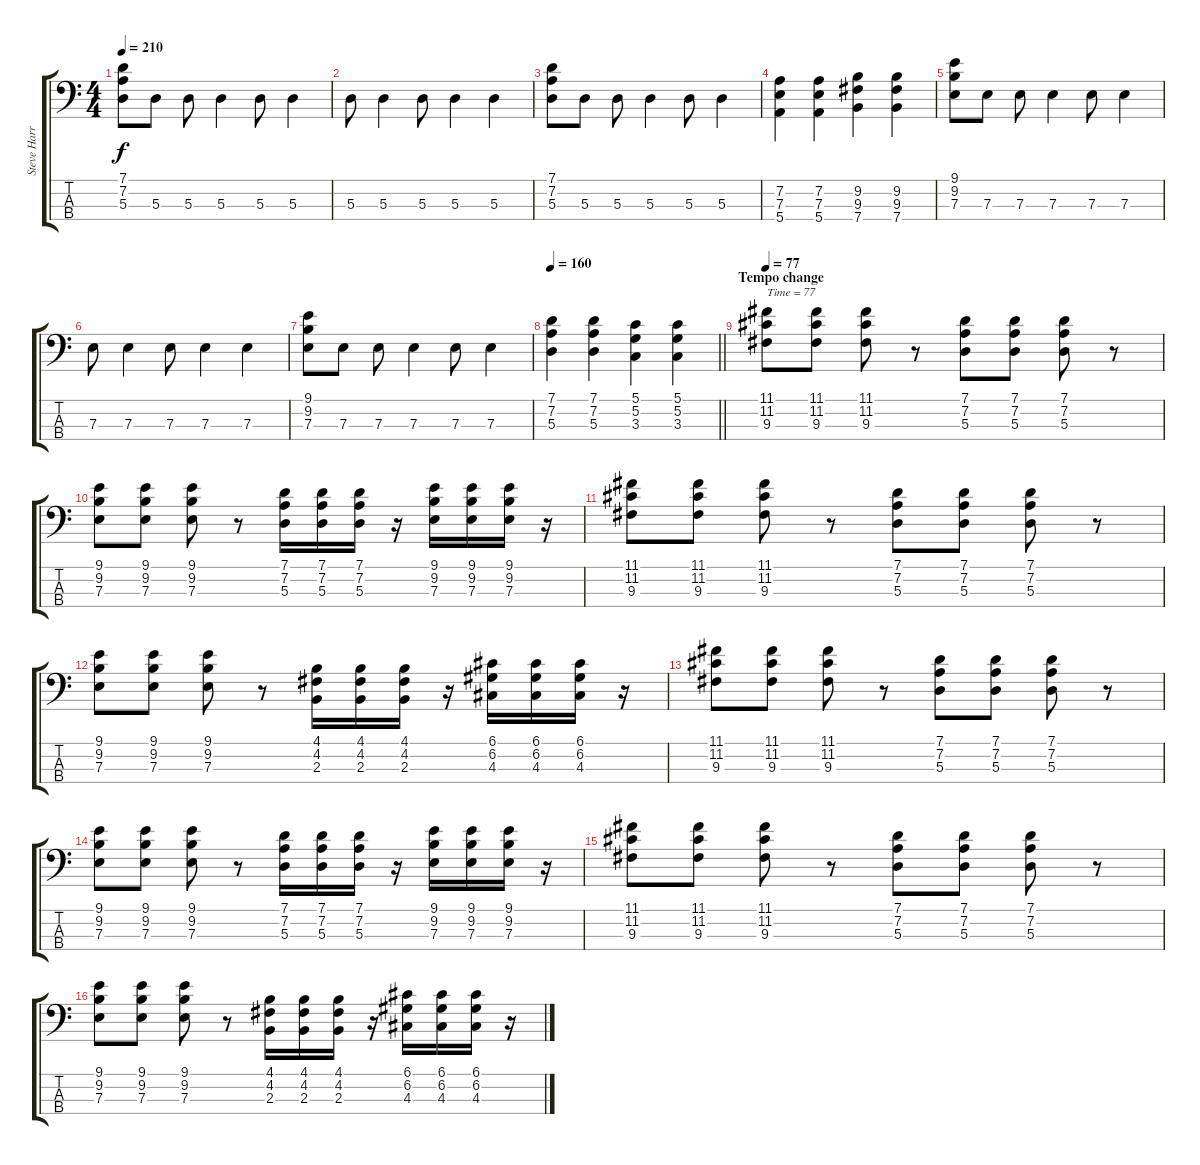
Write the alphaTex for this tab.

\track ("Steve Harris" "Steve Harr") {instrument slapbass2}
\staff {score tabs}
\tuning (G2 D2 A1 E1) {hide}
\ts (4 4)
\tempo 210
\clef f4
\ks c
(7.1 7.2 5.3).8{dy f} 5.3.8 5.3.8 5.3.4 5.3.8 5.3.4 |
5.3.8 5.3.4 5.3.8 5.3.4 5.3.4 |
(7.1 7.2 5.3).8 5.3.8 5.3.8 5.3.4 5.3.8 5.3.4 |
(7.2 7.3 5.4).4 (7.2 7.3 5.4).4 (9.2 9.3 7.4).4 (9.2 9.3 7.4).4 |
(9.1 9.2 7.3).8 7.3.8 7.3.8 7.3.4 7.3.8 7.3.4 |
7.3.8 7.3.4 7.3.8 7.3.4 7.3.4 |
(9.1 9.2 7.3).8 7.3.8 7.3.8 7.3.4 7.3.8 7.3.4 |
\tempo 160
\barLineRight lightlight
(7.1 7.2 5.3).4 (7.1 7.2 5.3).4 (5.1 5.2 3.3).4 (5.1 5.2 3.3).4 |
\section ("" "Tempo change")
\tempo 77
(11.1 11.2 9.3).8{txt "Time = 77"} (11.1 11.2 9.3).8 (11.1 11.2 9.3).8 r.8 (7.1 7.2 5.3).8 (7.1 7.2 5.3).8 (7.1 7.2 5.3).8 r.8 |
(9.1 9.2 7.3).8 (9.1 9.2 7.3).8 (9.1 9.2 7.3).8 r.8 (7.1 7.2 5.3).16 (7.1 7.2 5.3).16 (7.1 7.2 5.3).16 r.16 (9.1 9.2 7.3).16 (9.1 9.2 7.3).16 (9.1 9.2 7.3).16 r.16 |
(11.1 11.2 9.3).8 (11.1 11.2 9.3).8 (11.1 11.2 9.3).8 r.8 (7.1 7.2 5.3).8 (7.1 7.2 5.3).8 (7.1 7.2 5.3).8 r.8 |
(9.1 9.2 7.3).8 (9.1 9.2 7.3).8 (9.1 9.2 7.3).8 r.8 (4.1 4.2 2.3).16 (4.1 4.2 2.3).16 (4.1 4.2 2.3).16 r.16 (6.1 6.2 4.3).16 (6.1 6.2 4.3).16 (6.1 6.2 4.3).16 r.16 |
(11.1 11.2 9.3).8 (11.1 11.2 9.3).8 (11.1 11.2 9.3).8 r.8 (7.1 7.2 5.3).8 (7.1 7.2 5.3).8 (7.1 7.2 5.3).8 r.8 |
(9.1 9.2 7.3).8 (9.1 9.2 7.3).8 (9.1 9.2 7.3).8 r.8 (7.1 7.2 5.3).16 (7.1 7.2 5.3).16 (7.1 7.2 5.3).16 r.16 (9.1 9.2 7.3).16 (9.1 9.2 7.3).16 (9.1 9.2 7.3).16 r.16 |
(11.1 11.2 9.3).8 (11.1 11.2 9.3).8 (11.1 11.2 9.3).8 r.8 (7.1 7.2 5.3).8 (7.1 7.2 5.3).8 (7.1 7.2 5.3).8 r.8 |
(9.1 9.2 7.3).8 (9.1 9.2 7.3).8 (9.1 9.2 7.3).8 r.8 (4.1 4.2 2.3).16 (4.1 4.2 2.3).16 (4.1 4.2 2.3).16 r.16 (6.1 6.2 4.3).16 (6.1 6.2 4.3).16 (6.1 6.2 4.3).16 r.16
